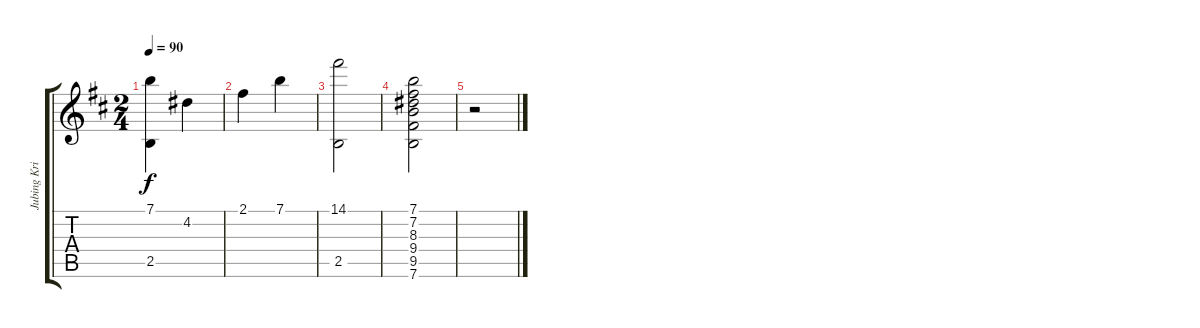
\track ("Jubing Kristianto" "Jubing Kri") {instrument acousticguitarsteel}
\staff {score tabs}
\tuning (E4 B3 G3 D3 A2 E2) {hide}
\ts (2 4)
\tempo 90
\clef g2
\ks bminor
(7.1 2.5).4{dy f} 4.2.4 |
2.1.4 7.1.4 |
(14.1 2.5).2 |
(7.1 7.2 8.3 9.4 9.5 7.6).2 |
r.2
